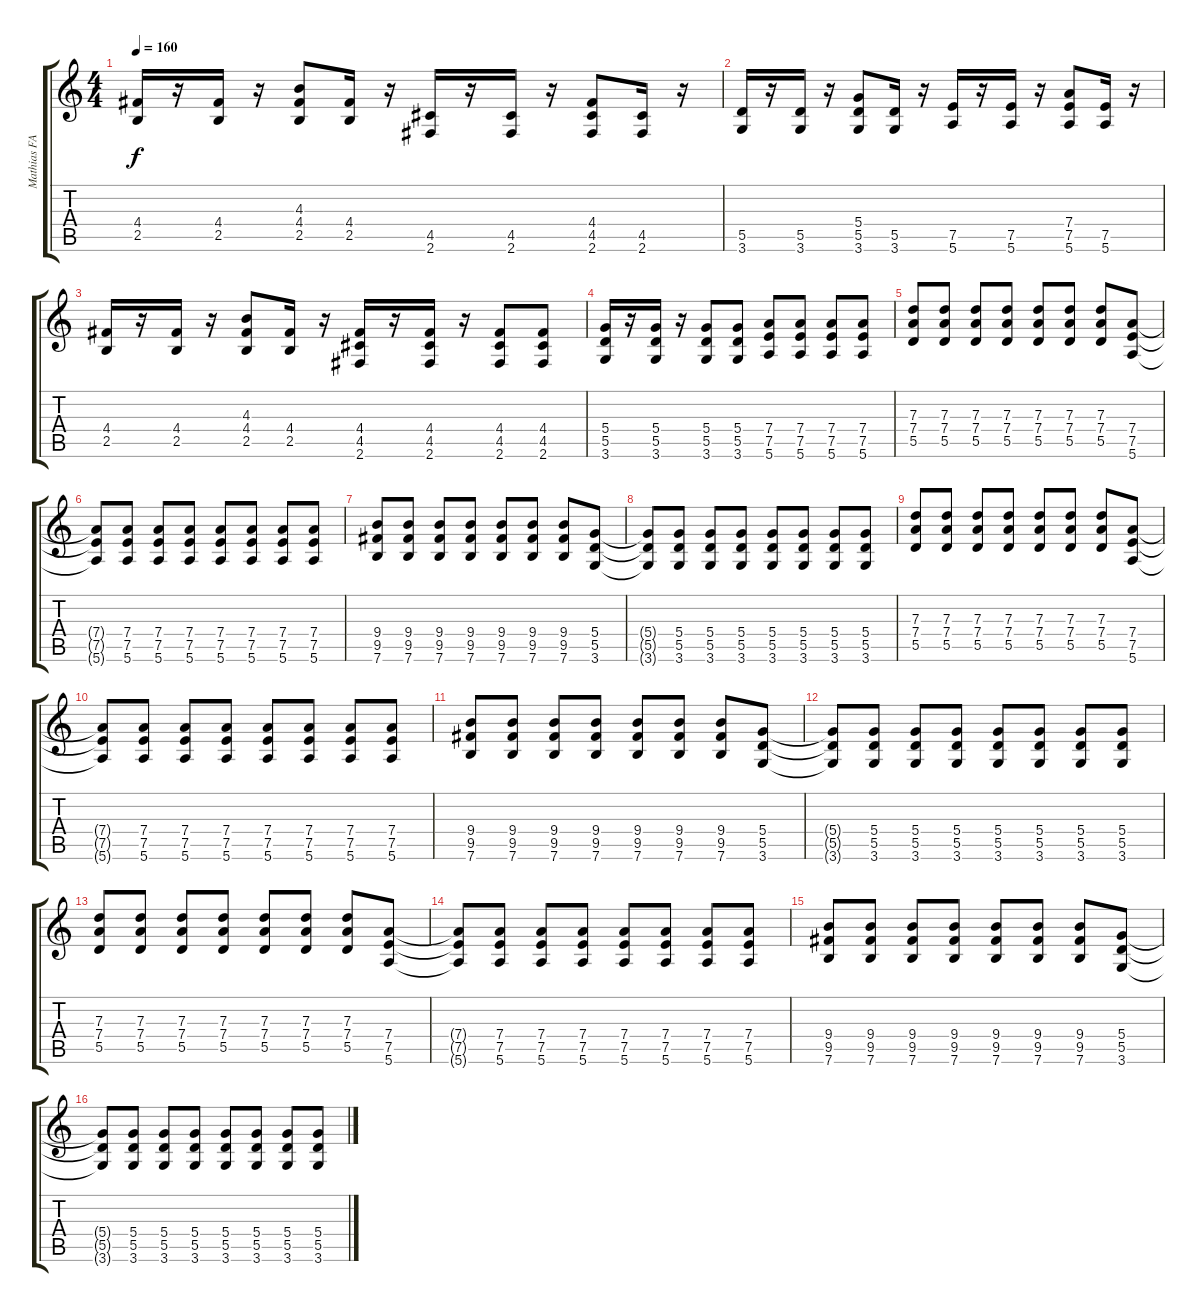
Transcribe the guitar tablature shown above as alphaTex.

\track ("Mathias FARM" "Mathias FA") {instrument distortionguitar}
\staff {score tabs}
\tuning (E4 B3 G3 D3 A2 E2) {hide}
\ts (4 4)
\tempo 160
\clef g2
\ks c
(4.4 2.5).16{dy f} r.16 (4.4 2.5).16 r.16 (4.3 4.4 2.5).8 (4.4 2.5).16 r.16 (4.5 2.6).16 r.16 (4.5 2.6).16 r.16 (4.4 4.5 2.6).8 (4.5 2.6).16 r.16 |
(5.5 3.6).16 r.16 (5.5 3.6).16 r.16 (5.4 5.5 3.6).8 (5.5 3.6).16 r.16 (7.5 5.6).16 r.16 (7.5 5.6).16 r.16 (7.4 7.5 5.6).8 (7.5 5.6).16 r.16 |
(4.4 2.5).16 r.16 (4.4 2.5).16 r.16 (4.3 4.4 2.5).8 (4.4 2.5).16 r.16 (4.4 4.5 2.6).16 r.16 (4.4 4.5 2.6).16 r.16 (4.4 4.5 2.6).8 (4.4 4.5 2.6).8 |
(5.4 5.5 3.6).16 r.16 (5.4 5.5 3.6).16 r.16 (5.4 5.5 3.6).8 (5.4 5.5 3.6).8 (7.4 7.5 5.6).8 (7.4 7.5 5.6).8 (7.4 7.5 5.6).8 (7.4 7.5 5.6).8 |
(7.3 7.4 5.5).8 (7.3 7.4 5.5).8 (7.3 7.4 5.5).8 (7.3 7.4 5.5).8 (7.3 7.4 5.5).8 (7.3 7.4 5.5).8 (7.3 7.4 5.5).8 (7.4 7.5 5.6).8 |
(7.4{t} 7.5{t} 5.6{t}).8 (7.4 7.5 5.6).8 (7.4 7.5 5.6).8 (7.4 7.5 5.6).8 (7.4 7.5 5.6).8 (7.4 7.5 5.6).8 (7.4 7.5 5.6).8 (7.4 7.5 5.6).8 |
(9.4 9.5 7.6).8 (9.4 9.5 7.6).8 (9.4 9.5 7.6).8 (9.4 9.5 7.6).8 (9.4 9.5 7.6).8 (9.4 9.5 7.6).8 (9.4 9.5 7.6).8 (5.4 5.5 3.6).8 |
(5.4{t} 5.5{t} 3.6{t}).8 (5.4 5.5 3.6).8 (5.4 5.5 3.6).8 (5.4 5.5 3.6).8 (5.4 5.5 3.6).8 (5.4 5.5 3.6).8 (5.4 5.5 3.6).8 (5.4 5.5 3.6).8 |
(7.3 7.4 5.5).8 (7.3 7.4 5.5).8 (7.3 7.4 5.5).8 (7.3 7.4 5.5).8 (7.3 7.4 5.5).8 (7.3 7.4 5.5).8 (7.3 7.4 5.5).8 (7.4 7.5 5.6).8 |
(7.4{t} 7.5{t} 5.6{t}).8 (7.4 7.5 5.6).8 (7.4 7.5 5.6).8 (7.4 7.5 5.6).8 (7.4 7.5 5.6).8 (7.4 7.5 5.6).8 (7.4 7.5 5.6).8 (7.4 7.5 5.6).8 |
(9.4 9.5 7.6).8 (9.4 9.5 7.6).8 (9.4 9.5 7.6).8 (9.4 9.5 7.6).8 (9.4 9.5 7.6).8 (9.4 9.5 7.6).8 (9.4 9.5 7.6).8 (5.4 5.5 3.6).8 |
(5.4{t} 5.5{t} 3.6{t}).8 (5.4 5.5 3.6).8 (5.4 5.5 3.6).8 (5.4 5.5 3.6).8 (5.4 5.5 3.6).8 (5.4 5.5 3.6).8 (5.4 5.5 3.6).8 (5.4 5.5 3.6).8 |
(7.3 7.4 5.5).8 (7.3 7.4 5.5).8 (7.3 7.4 5.5).8 (7.3 7.4 5.5).8 (7.3 7.4 5.5).8 (7.3 7.4 5.5).8 (7.3 7.4 5.5).8 (7.4 7.5 5.6).8 |
(7.4{t} 7.5{t} 5.6{t}).8 (7.4 7.5 5.6).8 (7.4 7.5 5.6).8 (7.4 7.5 5.6).8 (7.4 7.5 5.6).8 (7.4 7.5 5.6).8 (7.4 7.5 5.6).8 (7.4 7.5 5.6).8 |
(9.4 9.5 7.6).8 (9.4 9.5 7.6).8 (9.4 9.5 7.6).8 (9.4 9.5 7.6).8 (9.4 9.5 7.6).8 (9.4 9.5 7.6).8 (9.4 9.5 7.6).8 (5.4 5.5 3.6).8 |
(5.4{t} 5.5{t} 3.6{t}).8 (5.4 5.5 3.6).8 (5.4 5.5 3.6).8 (5.4 5.5 3.6).8 (5.4 5.5 3.6).8 (5.4 5.5 3.6).8 (5.4 5.5 3.6).8 (5.4 5.5 3.6).8
